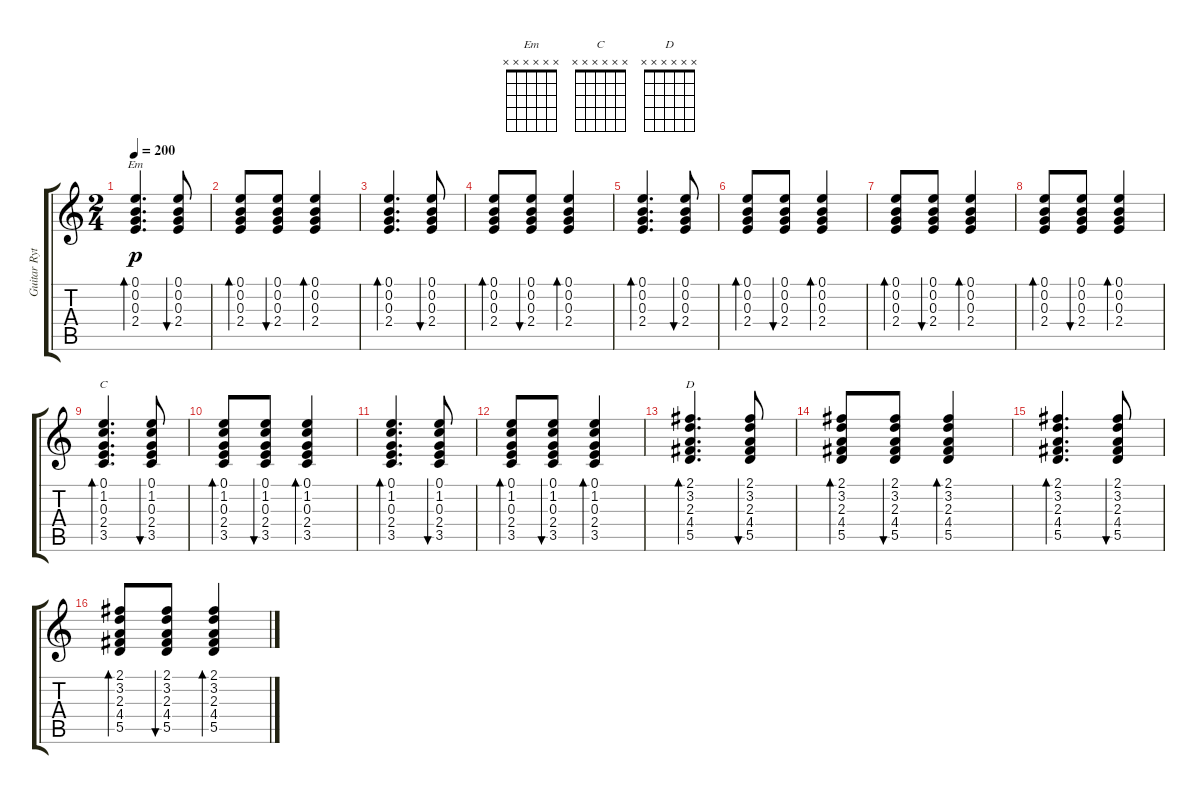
\track ("Guitar Rythm 1" "Guitar Ryt") {instrument acousticguitarsteel}
\staff {score tabs}
\tuning (E4 B3 G3 D3 A2 E2) {hide}
\chord ("Em" x x x x x x)
\chord ("C" x x x x x x)
\chord ("D" x x x x x x)
\ts (2 4)
\tempo 200
\clef g2
\ks c
(0.1 0.2 0.3 2.4).4{d bd 60 ch "Em" dy p} (0.1 0.2 0.3 2.4).8{bu 60} |
(0.1 0.2 0.3 2.4).8{bd 60} (0.1 0.2 0.3 2.4).8{bu 60} (0.1 0.2 0.3 2.4).4{bd 60} |
(0.1 0.2 0.3 2.4).4{d bd 60} (0.1 0.2 0.3 2.4).8{bu 60} |
(0.1 0.2 0.3 2.4).8{bd 60} (0.1 0.2 0.3 2.4).8{bu 60} (0.1 0.2 0.3 2.4).4{bd 60} |
(0.1 0.2 0.3 2.4).4{d bd 60} (0.1 0.2 0.3 2.4).8{bu 60} |
(0.1 0.2 0.3 2.4).8{bd 60} (0.1 0.2 0.3 2.4).8{bu 60} (0.1 0.2 0.3 2.4).4{bd 60} |
(0.1 0.2 0.3 2.4).8{bd 60} (0.1 0.2 0.3 2.4).8{bu 60} (0.1 0.2 0.3 2.4).4{bd 60} |
(0.1 0.2 0.3 2.4).8{bd 60} (0.1 0.2 0.3 2.4).8{bu 60} (0.1 0.2 0.3 2.4).4{bd 60} |
(0.1 1.2 0.3 2.4 3.5).4{d bd 60 ch "C"} (0.1 1.2 0.3 2.4 3.5).8{bu 60} |
(0.1 1.2 0.3 2.4 3.5).8{bd 60} (0.1 1.2 0.3 2.4 3.5).8{bu 60} (0.1 1.2 0.3 2.4 3.5).4{bd 60} |
(0.1 1.2 0.3 2.4 3.5).4{d bd 60} (0.1 1.2 0.3 2.4 3.5).8{bu 60} |
(0.1 1.2 0.3 2.4 3.5).8{bd 60} (0.1 1.2 0.3 2.4 3.5).8{bu 60} (0.1 1.2 0.3 2.4 3.5).4{bd 60} |
(2.1 3.2 2.3 4.4 5.5).4{d bd 60 ch "D"} (2.1 3.2 2.3 4.4 5.5).8{bu 60} |
(2.1 3.2 2.3 4.4 5.5).8{bd 60} (2.1 3.2 2.3 4.4 5.5).8{bu 60} (2.1 3.2 2.3 4.4 5.5).4{bd 60} |
(2.1 3.2 2.3 4.4 5.5).4{d bd 60} (2.1 3.2 2.3 4.4 5.5).8{bu 60} |
(2.1 3.2 2.3 4.4 5.5).8{bd 60} (2.1 3.2 2.3 4.4 5.5).8{bu 60} (2.1 3.2 2.3 4.4 5.5).4{bd 60}
